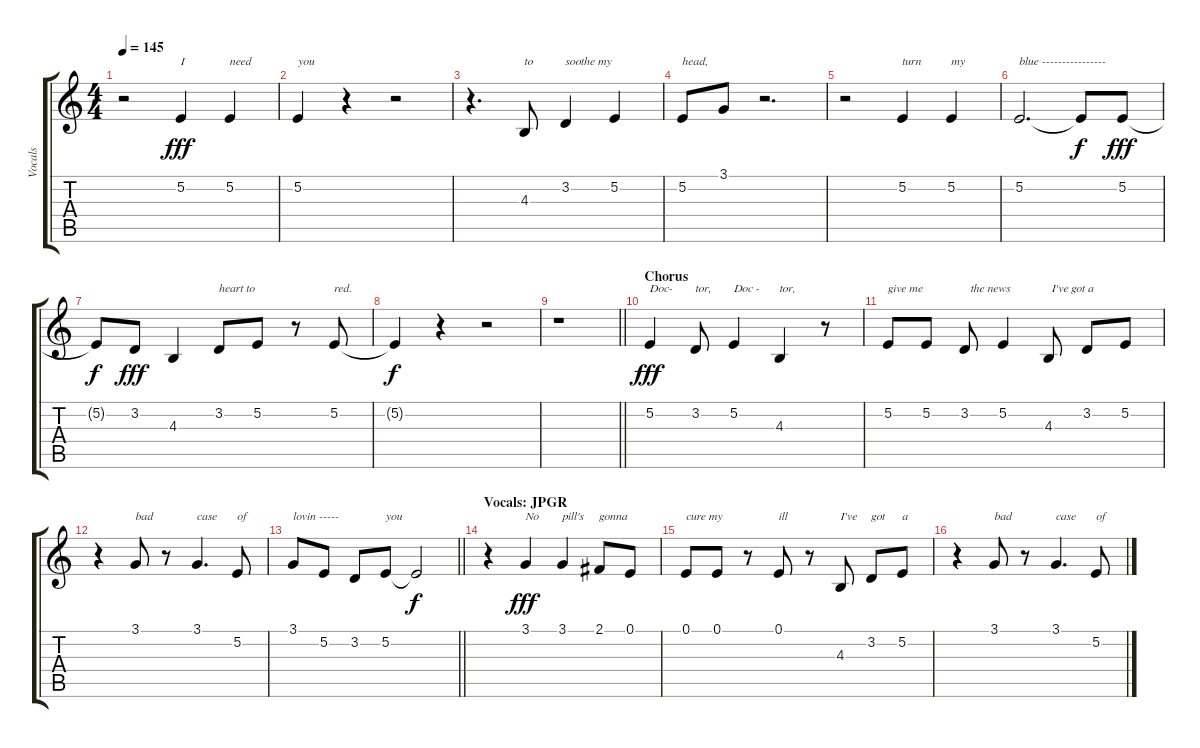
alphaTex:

\track ("Vocals" "Vocals") {instrument clarinet}
\staff {score tabs}
\tuning (E4 B3 G3 D3 A2 E2) {hide}
\ts (4 4)
\tempo 145
\clef g2
\ks c
r.2{dy f} 5.2.4{txt "I" dy fff} 5.2.4{txt "need"} |
5.2.4{txt "you"} r.4 r.2 |
r.4{d} 4.3.8{txt "to"} 3.2.4{txt "soothe my"} 5.2.4 |
5.2.8{txt "head,"} 3.1.8{txt " "} r.2{d txt " "} |
r.2 5.2.4{txt "turn"} 5.2.4{txt "my"} |
5.2.2{d txt "blue ----------------"} 5.2{t}.8{dy f} 5.2.8{dy fff} |
5.2{t}.8{dy f} 3.2.8{txt " " dy fff} 4.3.4{txt " "} 3.2.8{txt "heart to"} 5.2.8 r.8 5.2.8{txt "red."} |
5.2{t}.4{dy f} r.4 r.2 |
\barLineRight lightlight
r.1 |
\section ("" "Chorus")
5.2.4{txt "Doc-" dy fff} 3.2.8{txt "tor,"} 5.2.4{txt "Doc -"} 4.3.4{txt "tor,"} r.8 |
5.2.8{txt "give me"} 5.2.8 3.2.8{txt "  the news"} 5.2.4 4.3.8{txt " I've got a"} 3.2.8 5.2.8 |
r.4 3.1.8{txt "bad"} r.8 3.1.4{d txt "case"} 5.2.8{txt "of"} |
\barLineRight lightlight
3.1.8{txt "lovin -----"} 5.2.8 3.2.8 5.2.8{txt "you"} 5.2{t}.2{dy f} |
\section ("" "Vocals: JPGR")
r.4 3.1.4{txt "No" dy fff} 3.1.4{txt "pill's"} 2.1.8{txt "gonna"} 0.1.8 |
0.1.8{txt "cure my"} 0.1.8 r.8 0.1.8{txt "ill"} r.8 4.3.8{txt "I've"} 3.2.8{txt "got"} 5.2.8{txt "a"} |
r.4 3.1.8{txt "bad"} r.8 3.1.4{d txt "case"} 5.2.8{txt "of"}
